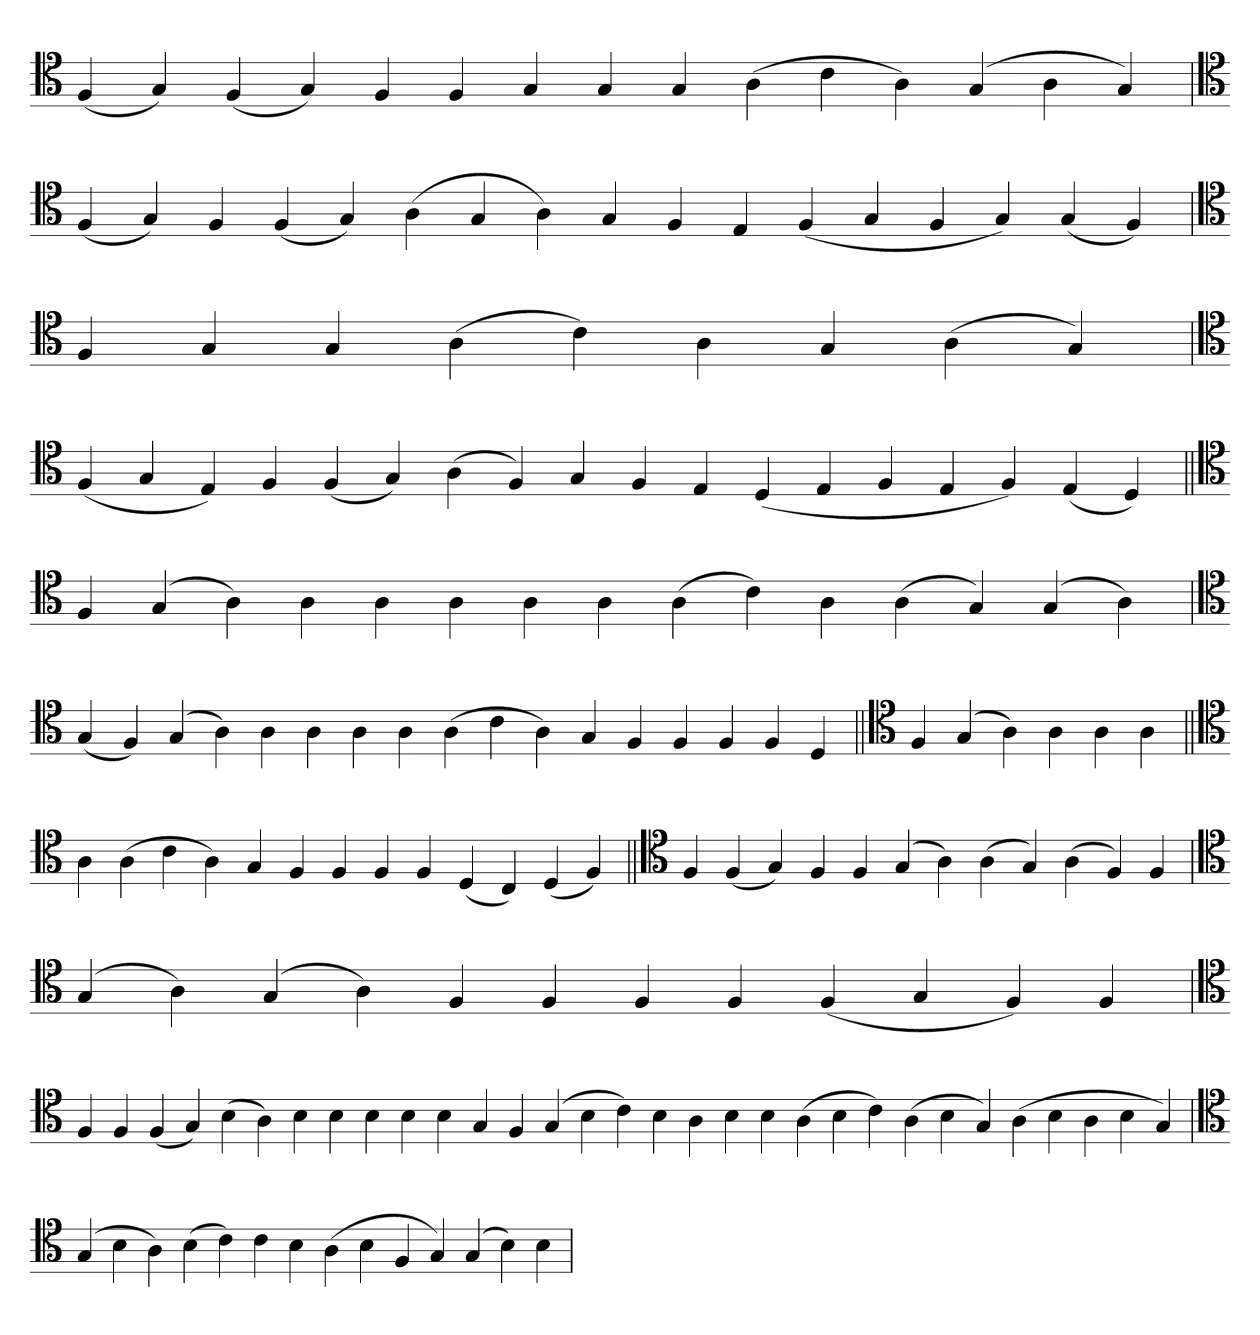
**kern
*part1
*staff1
*clefC4
=
(4F
4G)
(4F
4G)
4F
4F
4G
4G
4G
(4A
4c
4A)
(4G
4A
4G)
=`
*clefC4
(4F
4G)
4F
(4F
4G)
(4A
4G
4A)
4G
4F
4E
(4F
4G
4F
4G)
(4G
4F)
='
*clefC4
4F
4G
4G
(4A
4c)
4A
4G
(4A
4G)
=`
*clefC4
(4F
4G
4E)
4F
(4F
4G)
(4A
4F)
4G
4F
4E
(4D
4E
4F
4E
4F)
(4E
4D)
=||
*clefC4
4F
(4G
4A)
4A
4A
4A
4A
4A
(4A
4c)
4A
(4A
4G)
(4G
4A)
=
*clefC4
(4G
4F)
(4G
4A)
4A
4A
4A
4A
(4A
4c
4A)
4G
4F
4F
4F
4F
4D
=||
*clefC4
4F
(4G
4A)
4A
4A
4A
=||
*clefC4
4A
(4A
4c
4A)
4G
4F
4F
4F
4F
(4D
4C)
(4D
4F)
=||
*clefC4
4F
(4F
4G)
4F
4F
(4G
4A)
(4A
4G)
(4A
4F)
4F
=`
*clefC4
(4G
4A)
(4G
4A)
4F
4F
4F
4F
(4F
4G
4F)
4F
='
*clefC4
4F
4F
(4F
4G)
(4B
4A)
4B
4B
4B
4B
4B
4G
4F
(4G
4B
4c)
4B
4A
4B
4B
(4A
4B
4c)
(4A
4B
4G)
(4A
4B
4A
4B
4G)
=
*clefC4
(4G
4B
4A)
(4B
4c)
4c
4B
(4A
4B
4F
4G)
(4G
4B)
4B
=`
*-
